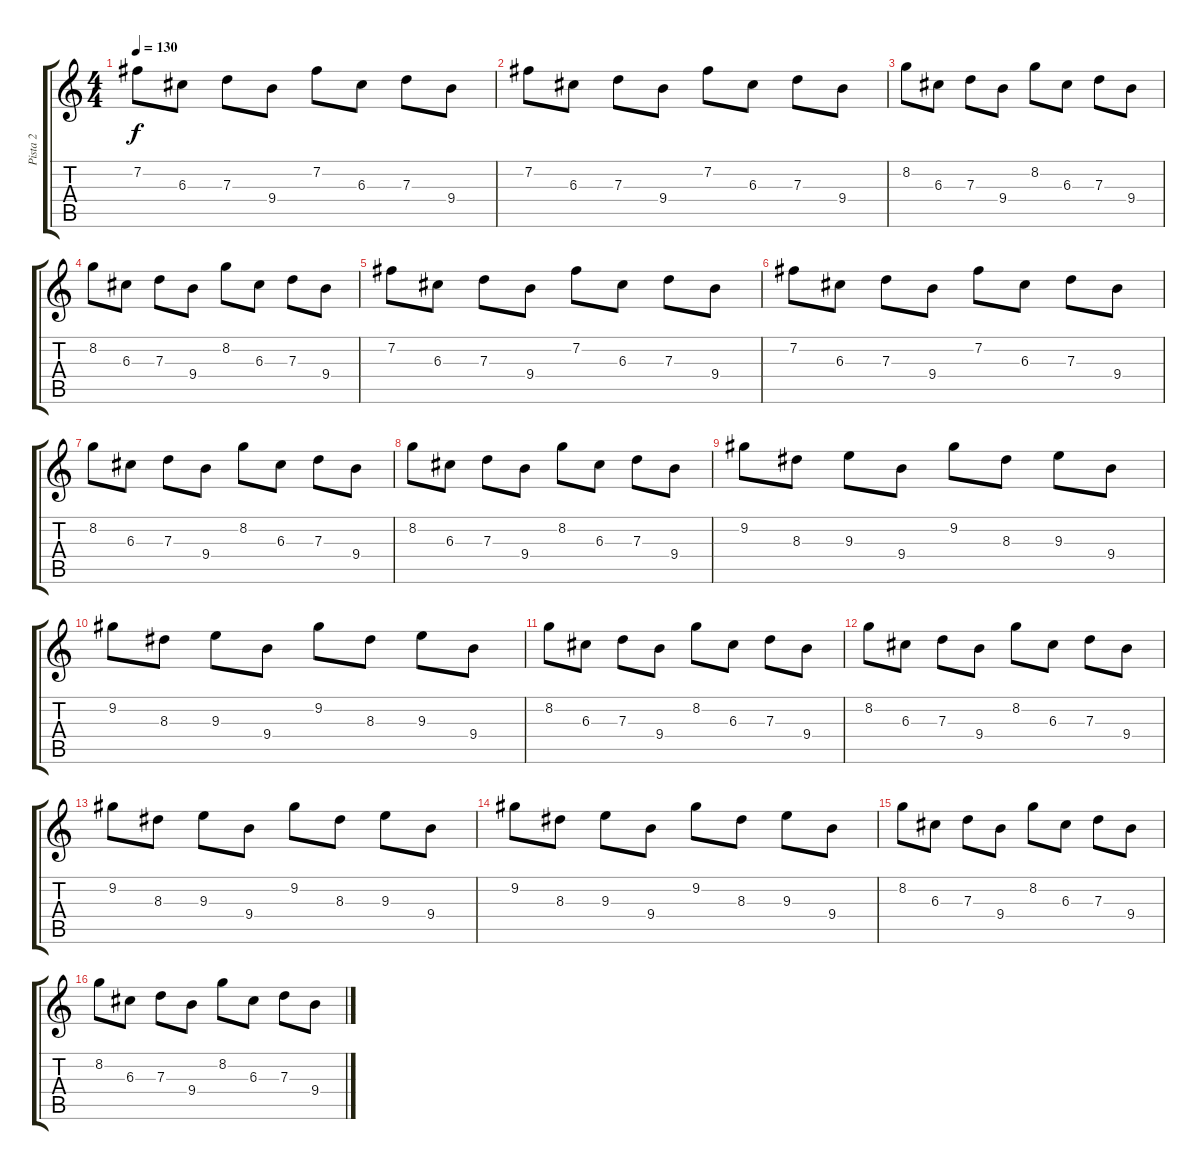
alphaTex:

\track ("Pista 2" "Pista 2") {instrument distortionguitar}
\staff {score tabs}
\tuning (E4 B3 G3 D3 A2 E2) {hide}
\ts (4 4)
\tempo 130
\clef g2
\ks c
7.2.8{dy f} 6.3.8 7.3.8 9.4.8 7.2.8 6.3.8 7.3.8 9.4.8 |
7.2.8 6.3.8 7.3.8 9.4.8 7.2.8 6.3.8 7.3.8 9.4.8 |
8.2.8 6.3.8 7.3.8 9.4.8 8.2.8 6.3.8 7.3.8 9.4.8 |
8.2.8 6.3.8 7.3.8 9.4.8 8.2.8 6.3.8 7.3.8 9.4.8 |
7.2.8 6.3.8 7.3.8 9.4.8 7.2.8 6.3.8 7.3.8 9.4.8 |
7.2.8 6.3.8 7.3.8 9.4.8 7.2.8 6.3.8 7.3.8 9.4.8 |
8.2.8 6.3.8 7.3.8 9.4.8 8.2.8 6.3.8 7.3.8 9.4.8 |
8.2.8 6.3.8 7.3.8 9.4.8 8.2.8 6.3.8 7.3.8 9.4.8 |
9.2.8 8.3.8 9.3.8 9.4.8 9.2.8 8.3.8 9.3.8 9.4.8 |
9.2.8 8.3.8 9.3.8 9.4.8 9.2.8 8.3.8 9.3.8 9.4.8 |
8.2.8 6.3.8 7.3.8 9.4.8 8.2.8 6.3.8 7.3.8 9.4.8 |
8.2.8 6.3.8 7.3.8 9.4.8 8.2.8 6.3.8 7.3.8 9.4.8 |
9.2.8 8.3.8 9.3.8 9.4.8 9.2.8 8.3.8 9.3.8 9.4.8 |
9.2.8 8.3.8 9.3.8 9.4.8 9.2.8 8.3.8 9.3.8 9.4.8 |
8.2.8 6.3.8 7.3.8 9.4.8 8.2.8 6.3.8 7.3.8 9.4.8 |
8.2.8 6.3.8 7.3.8 9.4.8 8.2.8 6.3.8 7.3.8 9.4.8
